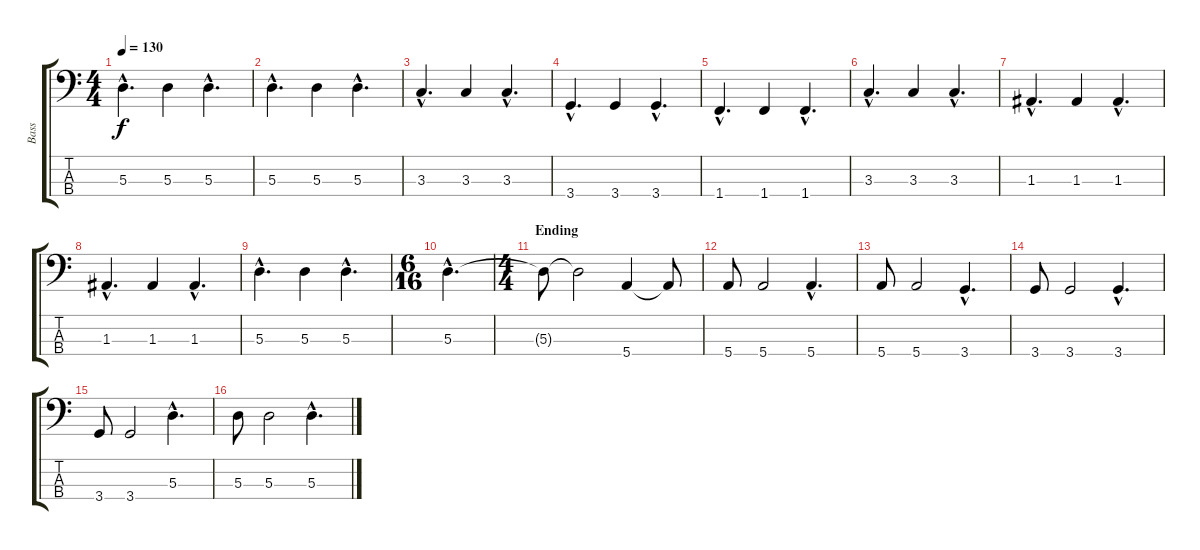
\track ("Bass" "Bass") {instrument electricbassfinger}
\staff {score tabs}
\tuning (G2 D2 A1 E1) {hide}
\ts (4 4)
\tempo 130
\clef f4
\ks c
5.3{hac}.4{d dy f} 5.3.4 5.3{hac}.4{d} |
5.3{hac}.4{d} 5.3.4 5.3{hac}.4{d} |
3.3{hac}.4{d} 3.3.4 3.3{hac}.4{d} |
3.4{hac}.4{d} 3.4.4 3.4{hac}.4{d} |
1.4{hac}.4{d} 1.4.4 1.4{hac}.4{d} |
3.3{hac}.4{d} 3.3.4 3.3{hac}.4{d} |
1.3{hac}.4{d} 1.3.4 1.3{hac}.4{d} |
1.3{hac}.4{d} 1.3.4 1.3{hac}.4{d} |
5.3{hac}.4{d} 5.3.4 5.3{hac}.4{d} |
\ts (6 16)
5.3{hac}.4{d} |
\ts (4 4)
\section ("" "Ending")
5.3{t}.8 5.3{t}.2 5.4.4 5.4{t}.8 |
5.4.8 5.4.2 5.4{hac}.4{d} |
5.4.8 5.4.2 3.4{hac}.4{d} |
3.4.8 3.4.2 3.4{hac}.4{d} |
3.4.8 3.4.2 5.3{hac}.4{d} |
5.3.8 5.3.2 5.3{hac}.4{d}
